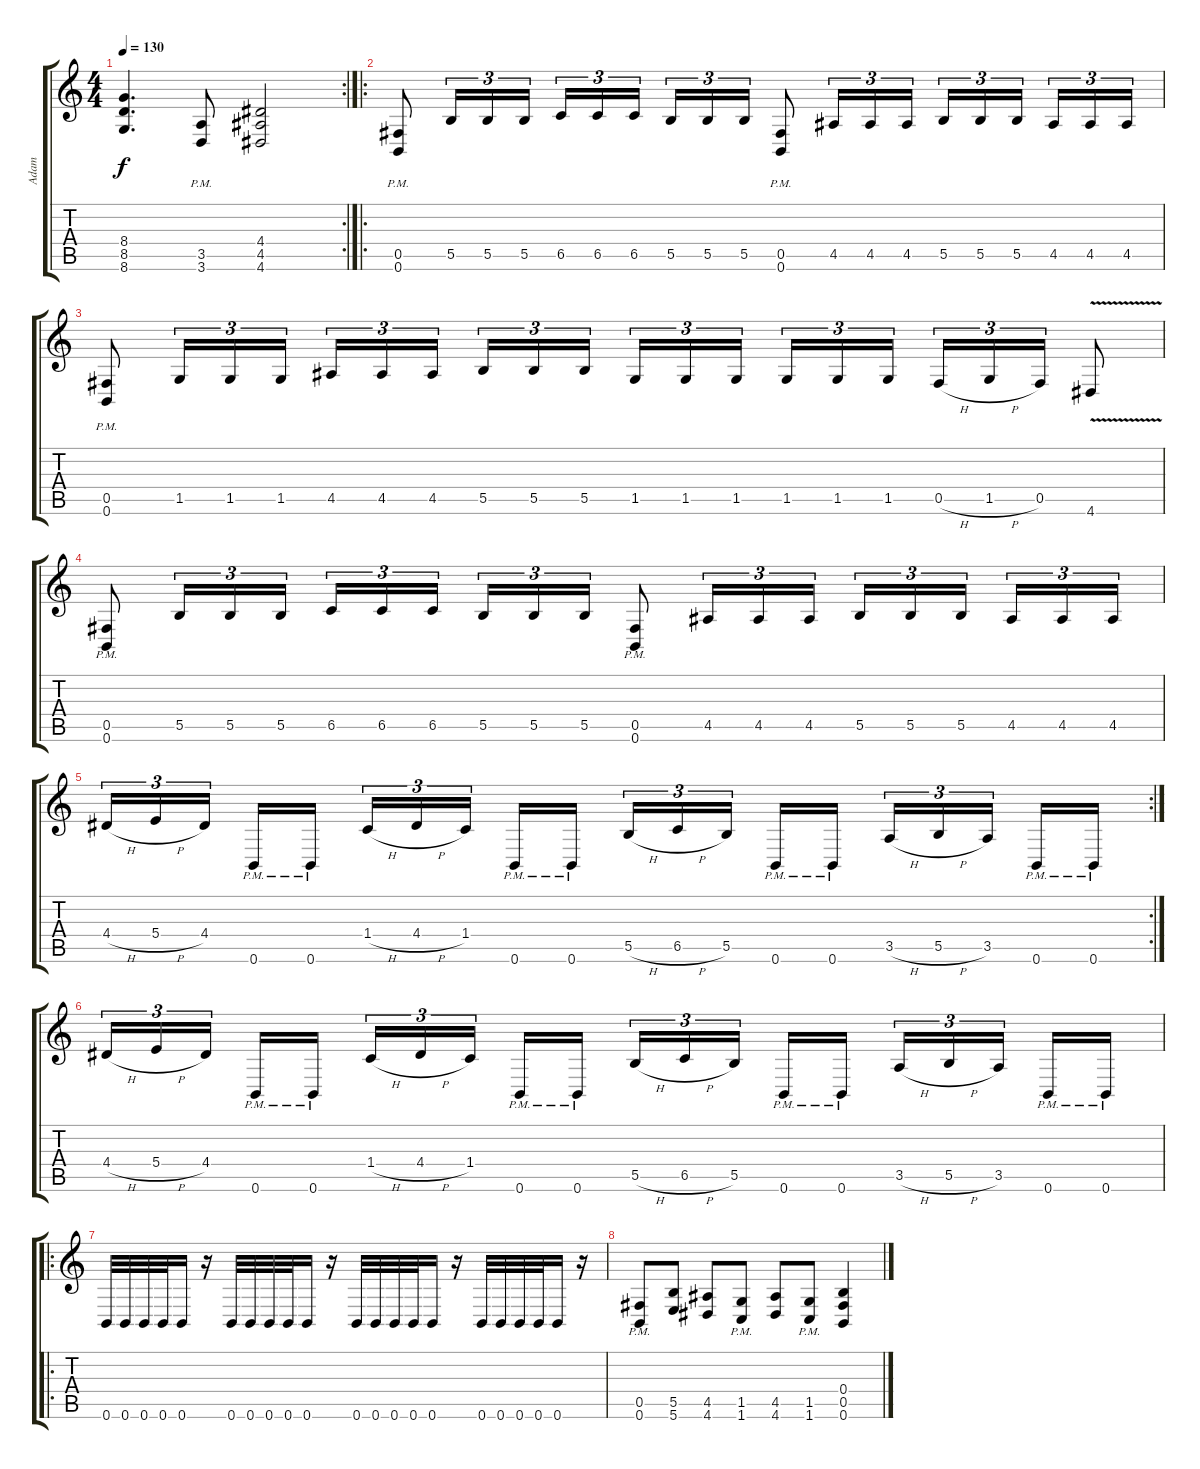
\track ("Adam" "Adam") {instrument distortionguitar}
\staff {score tabs}
\tuning (Db4 Ab3 E3 B2 Gb2 B1) {hide}
\rc 2
\ts (4 4)
\tempo 130
\clef g2
\ks c
(8.4 8.5 8.6).4{d dy f} (3.5{pm} 3.6{pm}).8 (4.4 4.5 4.6).2 |
\ro
(0.5{pm} 0.6{pm}).8 5.5.16{tu (3 2)} 5.5.16{tu (3 2)} 5.5.16{tu (3 2)} 6.5.16{tu (3 2)} 6.5.16{tu (3 2)} 6.5.16{tu (3 2) beam splitsecondary} 5.5.16{tu (3 2)} 5.5.16{tu (3 2)} 5.5.16{tu (3 2)} (0.5{pm} 0.6{pm}).8 4.5.16{tu (3 2)} 4.5.16{tu (3 2)} 4.5.16{tu (3 2)} 5.5.16{tu (3 2)} 5.5.16{tu (3 2)} 5.5.16{tu (3 2) beam splitsecondary} 4.5.16{tu (3 2)} 4.5.16{tu (3 2)} 4.5.16{tu (3 2)} |
(0.5{pm} 0.6{pm}).8 1.5.16{tu (3 2)} 1.5.16{tu (3 2)} 1.5.16{tu (3 2)} 4.5.16{tu (3 2)} 4.5.16{tu (3 2)} 4.5.16{tu (3 2) beam splitsecondary} 5.5.16{tu (3 2)} 5.5.16{tu (3 2)} 5.5.16{tu (3 2)} 1.5.16{tu (3 2)} 1.5.16{tu (3 2)} 1.5.16{tu (3 2) beam splitsecondary} 1.5.16{tu (3 2)} 1.5.16{tu (3 2)} 1.5.16{tu (3 2)} 0.5{h}.16{tu (3 2)} 1.5{h}.16{tu (3 2)} 0.5.16{tu (3 2)} 4.6{v}.8 |
(0.5{pm} 0.6{pm}).8 5.5.16{tu (3 2)} 5.5.16{tu (3 2)} 5.5.16{tu (3 2)} 6.5.16{tu (3 2)} 6.5.16{tu (3 2)} 6.5.16{tu (3 2) beam splitsecondary} 5.5.16{tu (3 2)} 5.5.16{tu (3 2)} 5.5.16{tu (3 2)} (0.5{pm} 0.6{pm}).8 4.5.16{tu (3 2)} 4.5.16{tu (3 2)} 4.5.16{tu (3 2)} 5.5.16{tu (3 2)} 5.5.16{tu (3 2)} 5.5.16{tu (3 2) beam splitsecondary} 4.5.16{tu (3 2)} 4.5.16{tu (3 2)} 4.5.16{tu (3 2)} |
\rc 2
4.4{h}.16{tu (3 2)} 5.4{h}.16{tu (3 2)} 4.4.16{tu (3 2) beam splitsecondary} 0.6{pm}.16 0.6{pm}.16 1.4{h}.16{tu (3 2)} 4.4{h}.16{tu (3 2)} 1.4.16{tu (3 2) beam splitsecondary} 0.6{pm}.16 0.6{pm}.16 5.5{h}.16{tu (3 2)} 6.5{h}.16{tu (3 2)} 5.5.16{tu (3 2) beam splitsecondary} 0.6{pm}.16 0.6{pm}.16 3.5{h}.16{tu (3 2)} 5.5{h}.16{tu (3 2)} 3.5.16{tu (3 2) beam splitsecondary} 0.6{pm}.16 0.6{pm}.16 |
4.4{h}.16{tu (3 2)} 5.4{h}.16{tu (3 2)} 4.4.16{tu (3 2) beam splitsecondary} 0.6{pm}.16 0.6{pm}.16 1.4{h}.16{tu (3 2)} 4.4{h}.16{tu (3 2)} 1.4.16{tu (3 2) beam splitsecondary} 0.6{pm}.16 0.6{pm}.16 5.5{h}.16{tu (3 2)} 6.5{h}.16{tu (3 2)} 5.5.16{tu (3 2) beam splitsecondary} 0.6{pm}.16 0.6{pm}.16 3.5{h}.16{tu (3 2)} 5.5{h}.16{tu (3 2)} 3.5.16{tu (3 2) beam splitsecondary} 0.6{pm}.16 0.6{pm}.16 |
\ro
0.6.32 0.6.32 0.6.32 0.6.32 0.6.16 r.16 0.6.32 0.6.32 0.6.32 0.6.32 0.6.16 r.16 0.6.32 0.6.32 0.6.32 0.6.32 0.6.16 r.16 0.6.32 0.6.32 0.6.32 0.6.32 0.6.16 r.16 |
(0.5{pm} 0.6{pm}).8 (5.5 5.6).8 (4.5 4.6).8 (1.5{pm} 1.6{pm}).8 (4.5 4.6).8 (1.5{pm} 1.6{pm}).8 (0.4 0.5 0.6).4
